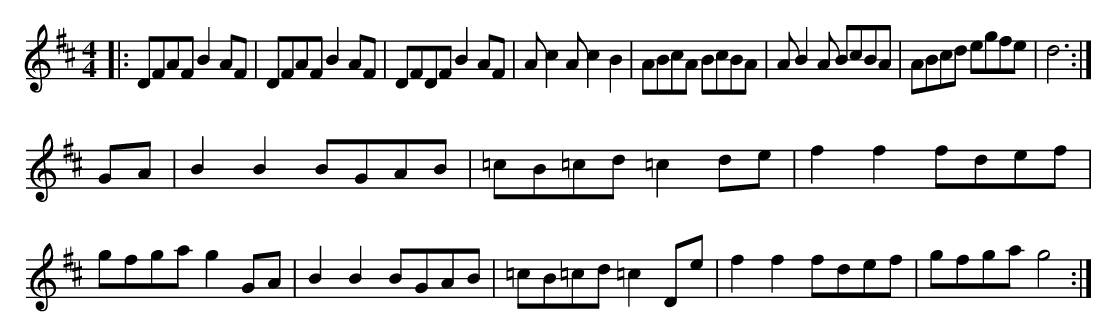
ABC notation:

X:1
M:4/4
K:D
|:DFAF B2AF|DFAF B2AF|DFDF B2AF|Ac2A c2B2|ABcA BcBA|AB2A BcBA|ABcd egfe|d6:|
GA|B2B2 BGAB|=cB=cd =c2de|f2f2 fdef|gfga g2GA|B2B2 BGAB|=cB=cd =c2De|f2f2 fdef|gfga g4:|
